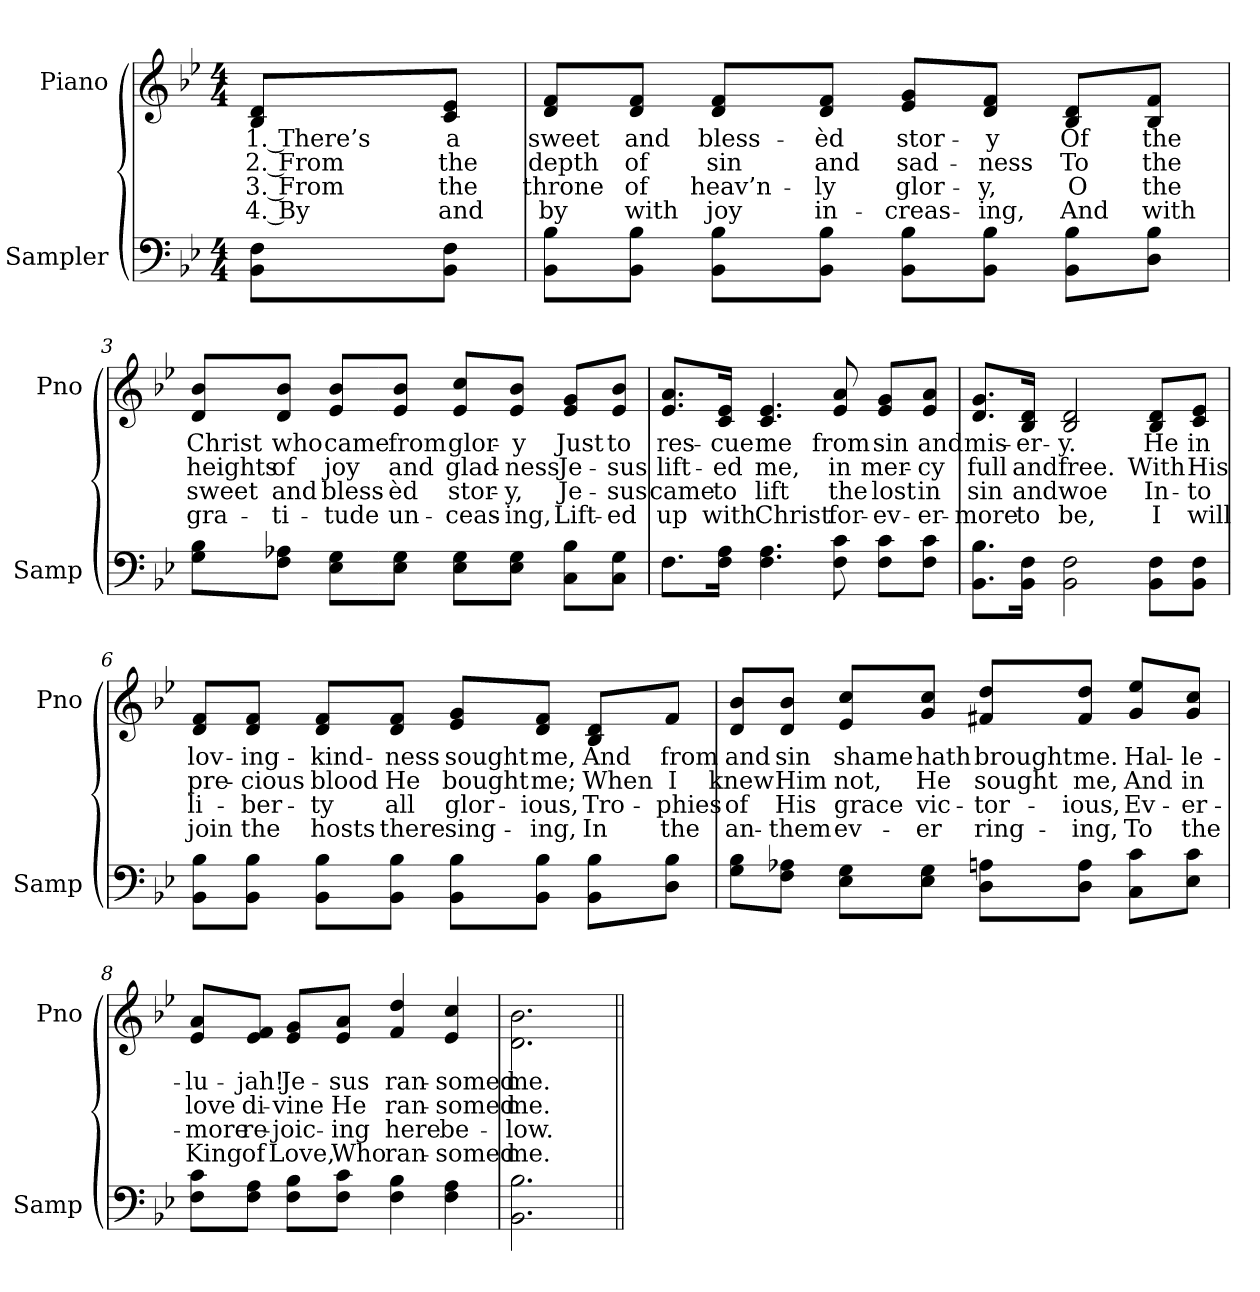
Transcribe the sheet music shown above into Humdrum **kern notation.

**kern	**text	**kern	**text	**text	**text	**text
*part2	*part2	*part1	*part1	*part1	*part1	*part1
*staff2	*staff2	*staff1	*staff1	*staff1	*staff1	*staff1
*I"Sampler	*	*I"Piano	*	*	*	*
*I'Samp	*	*I'Pno	*	*	*	*
*clefF4	*	*clefG2	*	*	*	*
*k[b-e-]	*	*k[b-e-]	*	*	*	*
*B-:	*	*B-:	*	*	*	*
*M4/4	*	*M4/4	*	*	*	*
=1	=1	=1	=1	=1	=1	=1
8BB-\ 8F\L	.	8B-/ 8d/L	1. There’s	2. From	3. From	4. By
8BB-\ 8F\J	.	8c/ 8e-/J	a	the	the	and
=2	=2	=2	=2	=2	=2	=2
8BB-\ 8B-\L	.	8d/ 8f/L	sweet	depth	throne	by
8BB-\ 8B-\J	.	8d/ 8f/J	and	of	of	with
8BB-\ 8B-\L	.	8d/ 8f/L	bless-	sin	heav’n-	joy
8BB-\ 8B-\J	.	8d/ 8f/J	-èd	and	-ly	in-
8BB-\ 8B-\L	.	8e-/ 8g/L	stor-	sad-	glor-	-creas-
8BB-\ 8B-\J	.	8d/ 8f/J	-y	-ness	-y,	-ing,
8BB-\ 8B-\L	.	8B-/ 8d/L	Of	To	O	And
8D\ 8B-\J	.	8B-/ 8f/J	the	the	the	with
=3	=3	=3	=3	=3	=3	=3
8G\ 8B-\L	.	8d/ 8b-/L	Christ	heights	sweet	gra-
8F\ 8A-X\J	.	8d/ 8b-/J	who	of	and	-ti-
8E-\ 8G\L	.	8e-/ 8b-/L	came	joy	bless-	-tude
8E-\ 8G\J	.	8e-/ 8b-/J	from	and	-èd	un-
8E-\ 8G\L	.	8e-/ 8cc/L	glor-	glad-	stor-	-ceas-
8E-\ 8G\J	.	8e-/ 8b-/J	-y	-ness	-y,	-ing,
8C\ 8B-\L	.	8e-/ 8g/L	Just	Je-	Je-	Lift-
8C\ 8G\J	.	8e-/ 8b-/J	to	-sus	-sus	-ed
=4	=4	=4	=4	=4	=4	=4
8.F\L	.	8.e-/ 8.a/L	res-	lift-	came	up
16F\ 16A\Jk	.	16c/ 16e-/Jk	-cue	-ed	to	with
4.F 4.A	.	4.c 4.e-	me	me,	lift	Christ
8F\ 8c\	.	8e-/ 8a/	from	in	the	for-
8F\ 8c\L	.	8e-/ 8g/L	sin	mer-	lost	-ev-
8F\ 8c\J	.	8e-/ 8a/J	and	-cy	in	-er-
=5	=5	=5	=5	=5	=5	=5
8.BB-\ 8.B-\L	.	8.d/ 8.g/L	mis-	full	sin	-more
16BB-\ 16F\Jk	.	16B-/ 16d/Jk	-er-	and	and	to
2BB- 2F	.	2B- 2d	-y.	free.	woe	be,
8BB-\ 8F\L	.	8B-/ 8d/L	He	With	In-	I
8BB-\ 8F\J	.	8c/ 8e-/J	in	His	-to	will
=6	=6	=6	=6	=6	=6	=6
8BB-\ 8B-\L	.	8d/ 8f/L	lov-	pre-	li-	join
8BB-\ 8B-\J	.	8d/ 8f/J	-ing-	-cious	-ber-	the
8BB-\ 8B-\L	.	8d/ 8f/L	-kind-	blood	-ty	hosts
8BB-\ 8B-\J	.	8d/ 8f/J	-ness	He	all	there
8BB-\ 8B-\L	.	8e-/ 8g/L	sought	bought	glor-	sing-
8BB-\ 8B-\J	.	8d/ 8f/J	me,	me;	-ious,	-ing,
8BB-\ 8B-\L	.	8B-/ 8d/L	And	When	Tro-	In
8D\ 8B-\J	.	8f/J	from	I	-phies	the
=7	=7	=7	=7	=7	=7	=7
8G\ 8B-\L	.	8d/ 8b-/L	and	knew	of	an-
8F\ 8A-X\J	.	8d/ 8b-/J	sin	Him	His	-them
8E-\ 8G\L	.	8e-/ 8cc/L	shame	not,	grace	ev-
8E-\ 8G\J	.	8g/ 8cc/J	hath	He	vic-	-er
8D\ 8An\L	.	8f#X/ 8dd/L	brought	sought	-tor-	ring-
8D\ 8A\J	.	8f#/ 8dd/J	me.	me,	-ious,	-ing,
8C\ 8c\L	.	8g/ 8ee-/L	Hal-	And	Ev-	To
8E-\ 8c\J	.	8g/ 8cc/J	-le-	in	-er-	the
=8	=8	=8	=8	=8	=8	=8
8F\ 8c\L	.	8e-/ 8a/L	-lu-	love	-more	King
8F\ 8A\J	.	8e-/ 8f/J	-jah!	di-	re-	of
8F\ 8B-\L	.	8e-/ 8g/L	Je-	-vine	-joic-	Love,
8F\ 8c\J	.	8e-/ 8a/J	-sus	He	-ing	Who
4F 4B-	.	4f 4dd	ran-	ran-	here	ran-
4F 4A	.	4e- 4cc	-somed	-somed	be-	-somed
=9	=9	=9	=9	=9	=9	=9
2.BB- 2.B-	.	2.d\ 2.b-\	me.	me.	-low.	me.
=||	=||	=||	=||	=||	=||	=||
*-	*-	*-	*-	*-	*-	*-
